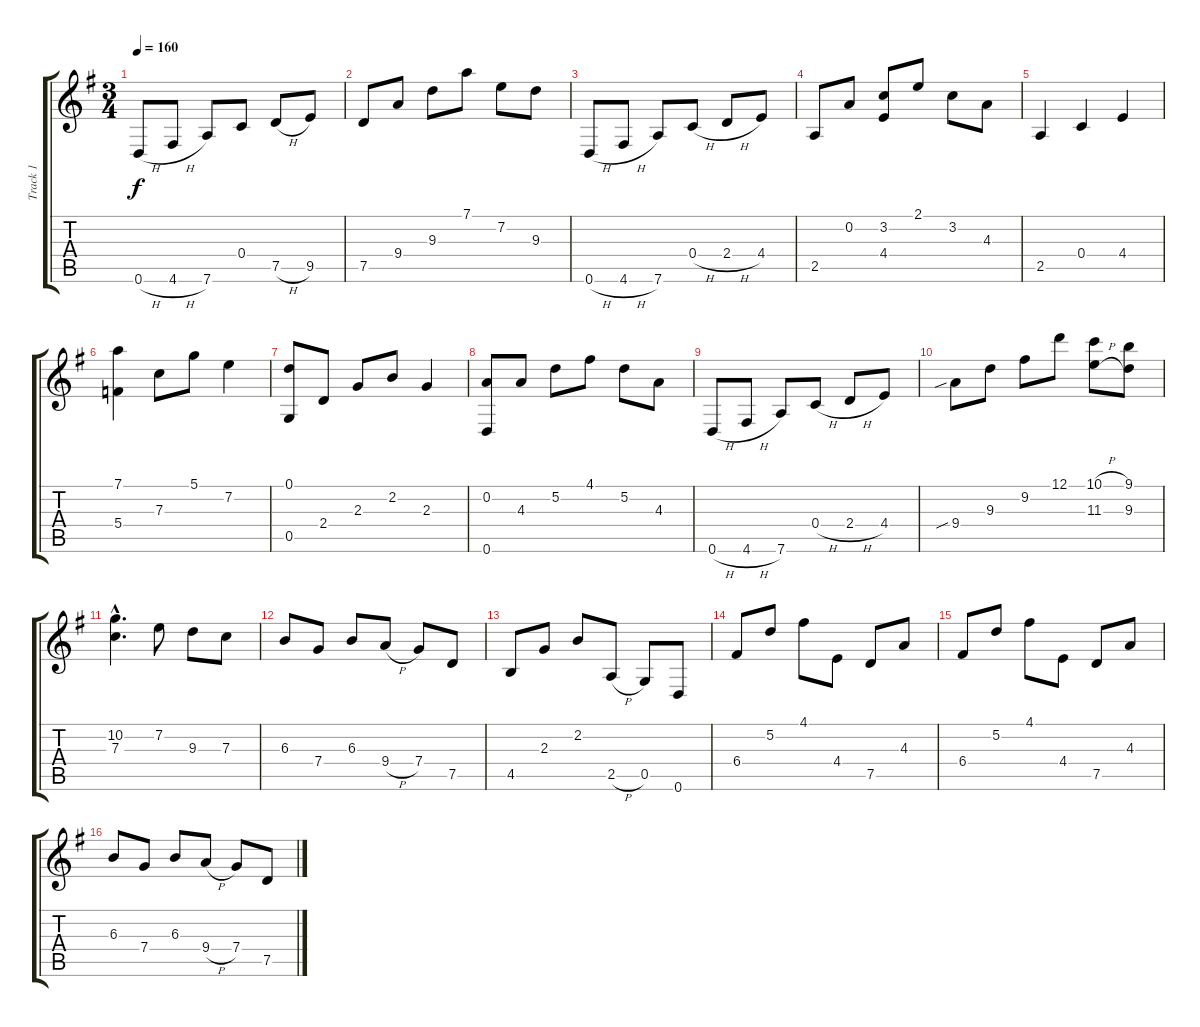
\track ("Track 1" "Track 1") {instrument acousticguitarsteel}
\staff {score tabs}
\tuning (D4 A3 F3 C3 G2 D2) {hide}
\ts (3 4)
\tempo 160
\clef g2
\ks g
0.6{h}.8{dy f} 4.6{h}.8 7.6.8 0.4.8 7.5{h}.8 9.5.8 |
7.5.8 9.4.8 9.3.8 7.1.8 7.2.8 9.3.8 |
0.6{h}.8 4.6{h}.8 7.6.8 0.4{h}.8 2.4{h}.8 4.4.8 |
2.5.8 0.2.8 (3.2 4.4).8 2.1.8 3.2.8 4.3.8 |
2.5.4 0.4.4 4.4.4 |
(7.1 5.4).4 7.3.8 5.1.8 7.2.4 |
(0.1 0.5).8 2.4.8 2.3.8 2.2.8 2.3.4 |
(0.2 0.6).8 4.3.8 5.2.8 4.1.8 5.2.8 4.3.8 |
0.6{h}.8 4.6{h}.8 7.6.8 0.4{h}.8 2.4{h}.8 4.4.8 |
9.4{sib}.8 9.3.8 9.2.8 12.1.8 (10.1{h} 11.3{h}).8 (9.1 9.3).8 |
(10.2{hac} 7.3{hac}).4{d} 7.2.8 9.3.8 7.3.8 |
6.3.8 7.4.8 6.3.8 9.4{h}.8 7.4.8 7.5.8 |
4.5.8 2.3.8 2.2.8 2.5{h}.8 0.5.8 0.6.8 |
6.4.8 5.2.8 4.1.8 4.4.8 7.5.8 4.3.8 |
6.4.8 5.2.8 4.1.8 4.4.8 7.5.8 4.3.8 |
6.3.8 7.4.8 6.3.8 9.4{h}.8 7.4.8 7.5.8
